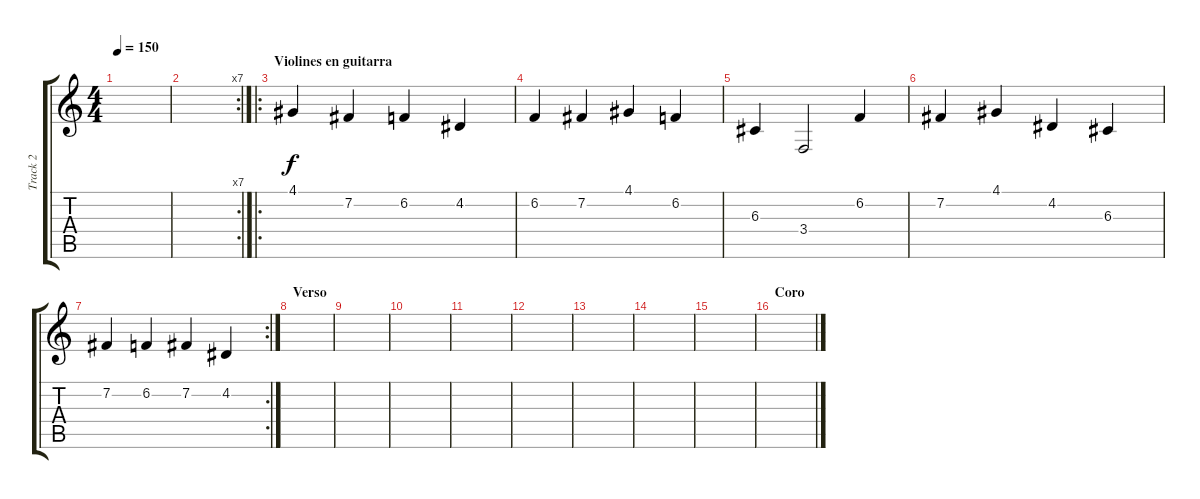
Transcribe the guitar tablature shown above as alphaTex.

\track ("Track 2" "Track 2") {instrument viola}
\staff {score tabs}
\tuning (E4 B3 G3 D3 A2 E2) {hide}
\ts (4 4)
\tempo 150
\clef g2
\ks c
|
\rc 7
|
\ro
\section ("" "Violines en guitarra")
4.1.4 7.2.4 6.2.4 4.2.4 |
6.2.4 7.2.4 4.1.4 6.2.4 |
6.3.4 3.4.2 6.2.4 |
7.2.4 4.1.4 4.2.4 6.3.4 |
\rc 2
7.2.4 6.2.4 7.2.4 4.2.4 |
\section ("" "Verso")
|
|
|
|
|
|
|
|
\section ("" "Coro")
